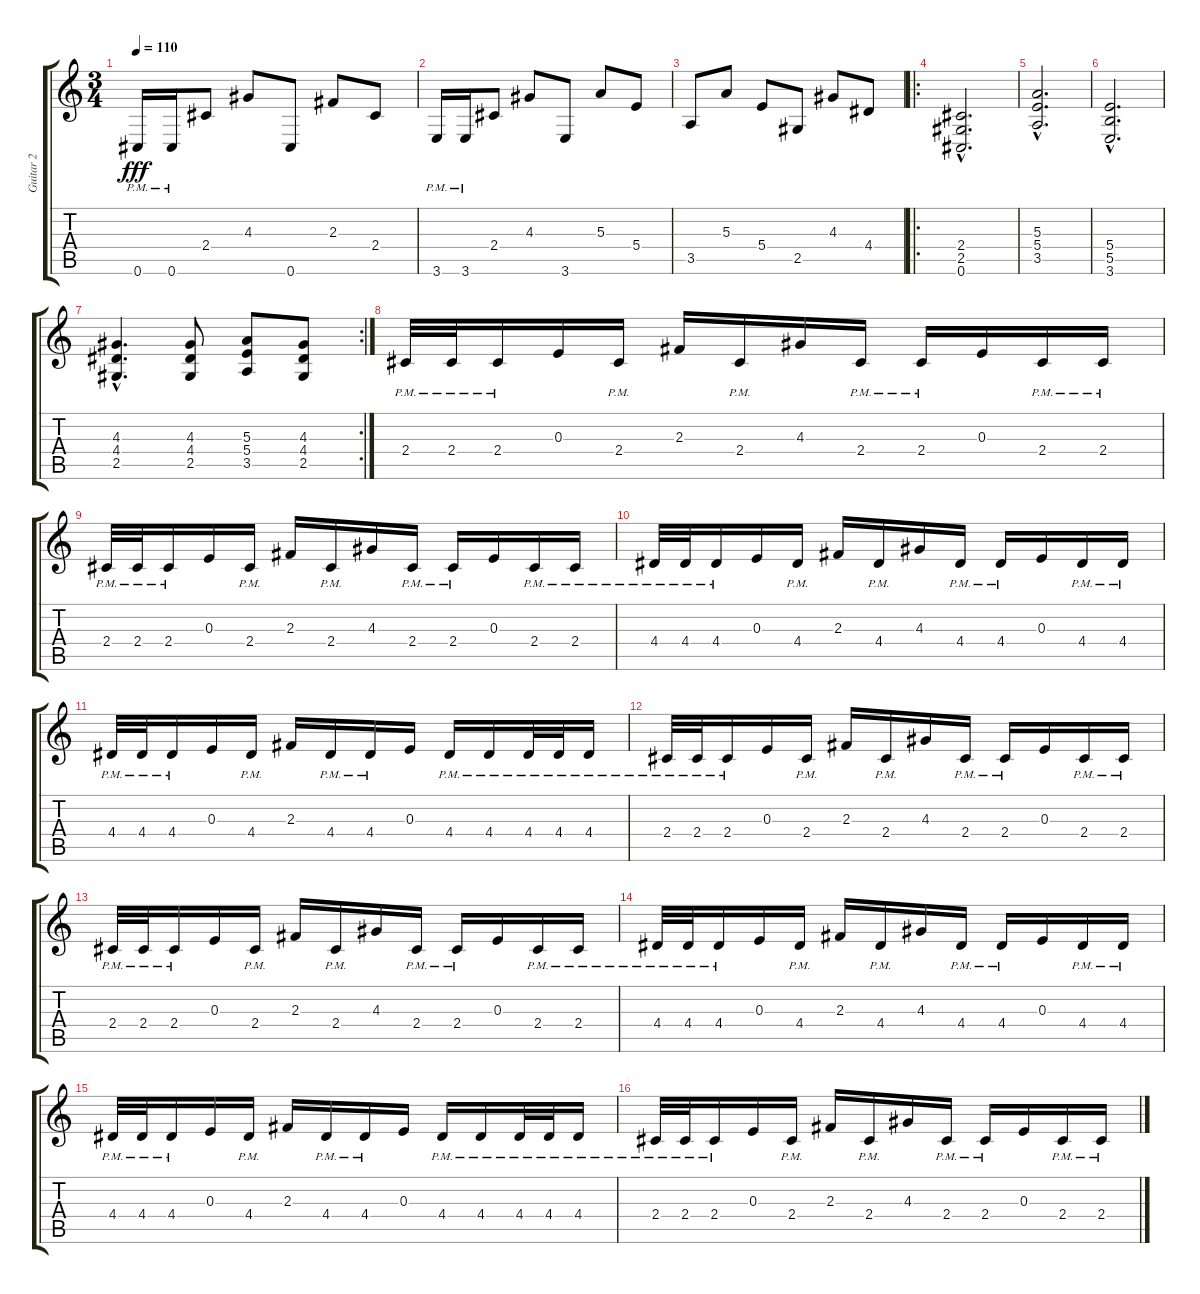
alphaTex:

\track ("Guitar 2" "Guitar 2") {instrument distortionguitar}
\staff {score tabs}
\tuning (Db4 Ab3 E3 B2 Gb2 Db2) {hide}
\ts (3 4)
\tempo 110
\clef g2
\ks c
0.6{pm}.16{dy fff} 0.6{pm}.16 2.4.8 4.3.8 0.6.8 2.3.8 2.4.8 |
3.6{pm}.16 3.6{pm}.16 2.4.8 4.3.8 3.6.8 5.3.8 5.4.8 |
3.5.8 5.3.8 5.4.8 2.5.8 4.3.8 4.4.8 |
\ro
(2.4{hac} 2.5{hac} 0.6{hac}).2{d} |
(5.3{hac} 5.4{hac} 3.5{hac}).2{d} |
(5.4{hac} 5.5{hac} 3.6{hac}).2{d} |
\rc 2
(4.3{hac} 4.4{hac} 2.5{hac}).4{d} (4.3 4.4 2.5).8 (5.3 5.4 3.5).8 (4.3 4.4 2.5).8 |
2.4{pm}.32 2.4{pm}.32 2.4{pm}.16 0.3.16 2.4{pm}.16 2.3.16 2.4{pm}.16 4.3.16 2.4{pm}.16 2.4{pm}.16 0.3.16 2.4{pm}.16 2.4{pm}.16 |
2.4{pm}.32 2.4{pm}.32 2.4{pm}.16 0.3.16 2.4{pm}.16 2.3.16 2.4{pm}.16 4.3.16 2.4{pm}.16 2.4{pm}.16 0.3.16 2.4{pm}.16 2.4{pm}.16 |
4.4{pm}.32 4.4{pm}.32 4.4{pm}.16 0.3.16 4.4{pm}.16 2.3.16 4.4{pm}.16 4.3.16 4.4{pm}.16 4.4{pm}.16 0.3.16 4.4{pm}.16 4.4{pm}.16 |
4.4{pm}.32 4.4{pm}.32 4.4{pm}.16 0.3.16 4.4{pm}.16 2.3.16 4.4{pm}.16 4.4{pm}.16 0.3.16 4.4{pm}.16 4.4{pm}.16 4.4{pm}.32 4.4{pm}.32 4.4{pm}.16 |
2.4{pm}.32 2.4{pm}.32 2.4{pm}.16 0.3.16 2.4{pm}.16 2.3.16 2.4{pm}.16 4.3.16 2.4{pm}.16 2.4{pm}.16 0.3.16 2.4{pm}.16 2.4{pm}.16 |
2.4{pm}.32 2.4{pm}.32 2.4{pm}.16 0.3.16 2.4{pm}.16 2.3.16 2.4{pm}.16 4.3.16 2.4{pm}.16 2.4{pm}.16 0.3.16 2.4{pm}.16 2.4{pm}.16 |
4.4{pm}.32 4.4{pm}.32 4.4{pm}.16 0.3.16 4.4{pm}.16 2.3.16 4.4{pm}.16 4.3.16 4.4{pm}.16 4.4{pm}.16 0.3.16 4.4{pm}.16 4.4{pm}.16 |
4.4{pm}.32 4.4{pm}.32 4.4{pm}.16 0.3.16 4.4{pm}.16 2.3.16 4.4{pm}.16 4.4{pm}.16 0.3.16 4.4{pm}.16 4.4{pm}.16 4.4{pm}.32 4.4{pm}.32 4.4{pm}.16 |
2.4{pm}.32 2.4{pm}.32 2.4{pm}.16 0.3.16 2.4{pm}.16 2.3.16 2.4{pm}.16 4.3.16 2.4{pm}.16 2.4{pm}.16 0.3.16 2.4{pm}.16 2.4{pm}.16
